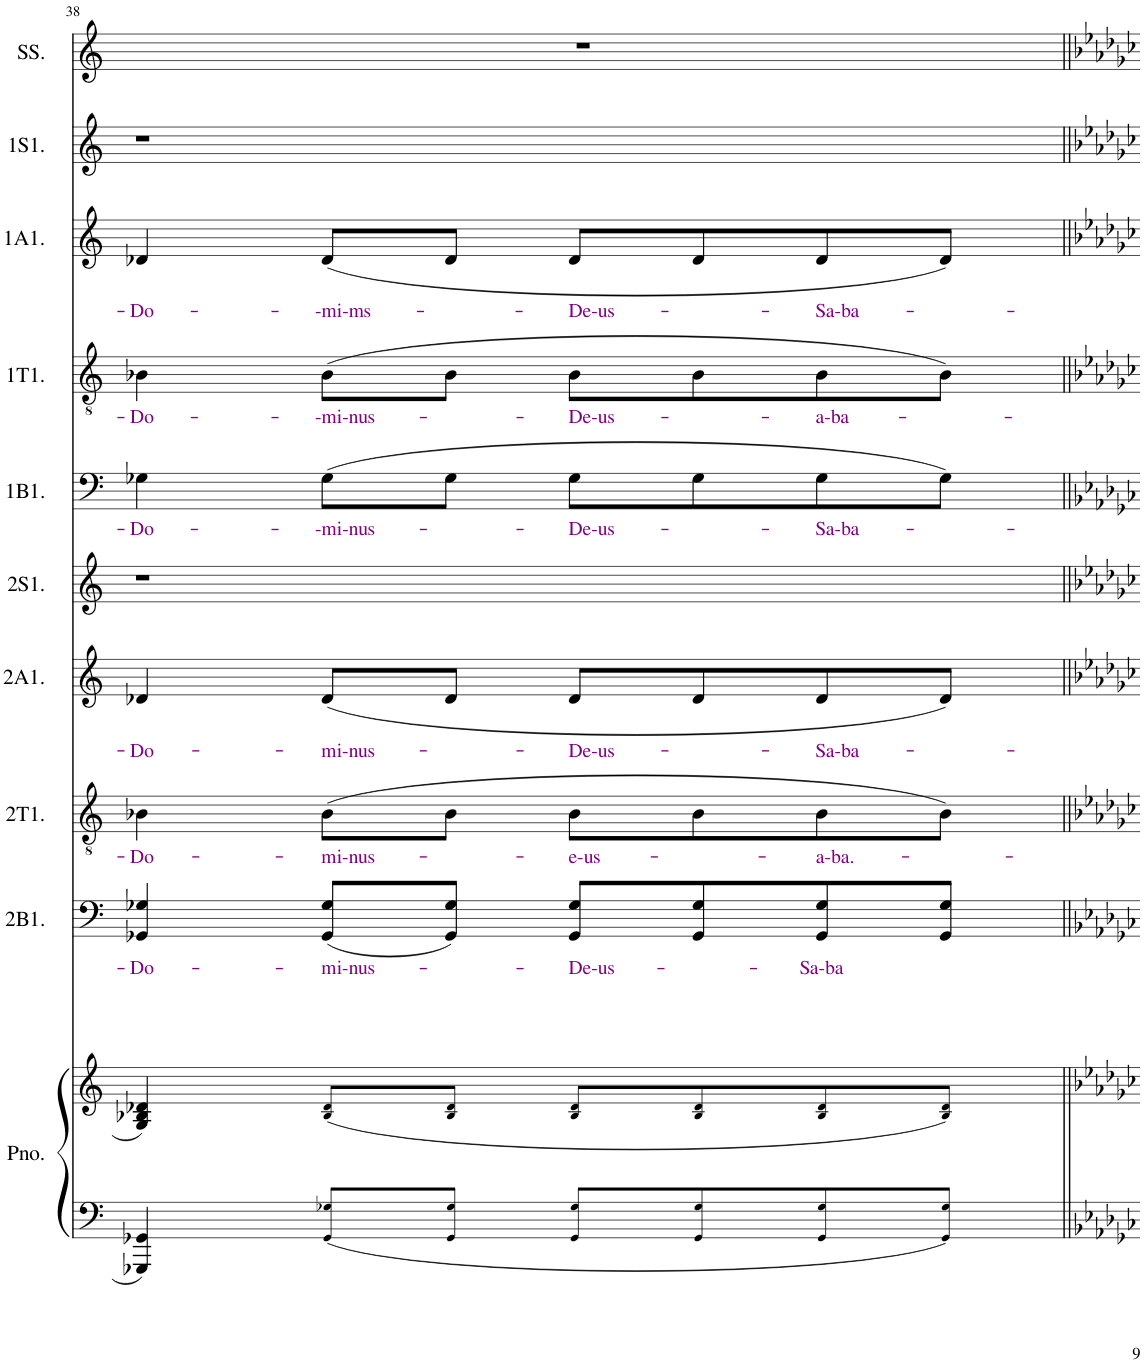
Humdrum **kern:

**kern	**kern	**kern	**text	**kern	**text	**kern	**text	**kern	**kern	**text	**kern	**text	**kern	**text	**kern	**kern
*part10	*part10	*part9	*part9	*part8	*part8	*part7	*part7	*part6	*part5	*part5	*part4	*part4	*part3	*part3	*part2	*part1
*staff11	*staff10	*staff9	*staff9	*staff8	*staff8	*staff7	*staff7	*staff6	*staff5	*staff5	*staff4	*staff4	*staff3	*staff3	*staff2	*staff1
*I"Piano	*	*I"C2 Bass 1	*	*I"C2 Tenor 1	*	*I"C2 Alto 1	*	*I"C1 Soprano 1	*I"C1 Bass 1	*	*I"C1 Tenor 1	*	*I"C1 Alto 1	*	*I"C1 Soprano 1	*I"Soprano Solo
*I'Pno.	*	*I'2B1.	*	*I'2T1.	*	*I'2A1.	*	*I'2S1.	*I'1B1.	*	*I'1T1.	*	*I'1A1.	*	*I'1S1.	*I'SS.
!!LO:PB:g=z
*clefF4	*clefG2	*clefF4	*	*clefGv2	*	*clefG2	*	*clefG2	*clefF4	*	*clefGv2	*	*clefG2	*	*clefG2	*clefG2
*	*	*	*	*	*	*Trd1c2	*	*	*	*	*	*	*Trd1c2	*	*	*
*k[]	*k[]	*k[]	*	*k[]	*	*k[]	*	*k[]	*k[]	*	*k[]	*	*k[]	*	*k[]	*k[]
*M4/4	*M4/4	*M4/4	*	*M4/4	*	*M4/4	*	*M4/4	*M4/4	*	*M4/4	*	*M4/4	*	*M4/4	*M4/4
*met(c)	*met(c)	*met(c)	*	*met(c)	*	*met(c)	*	*met(c)	*met(c)	*	*met(c)	*	*met(c)	*	*met(c)	*met(c)
=38	=38	=38	=38	=38	=38	=38	=38	=38	=38	=38	=38	=38	=38	=38	=38	=38
!	!	!	!LO:LY:b:color=#800080	!	!LO:LY:b:color=#800080	!	!LO:LY:b:color=#800080	!	!	!LO:LY:b:color=#800080	!	!LO:LY:b:color=#800080	!	!LO:LY:b:color=#800080	!	!
4GGG-X/ 4GG-X/	4G/ 4B-X/ 4d-X/	4GG-X/ 4G-X/	-Do-	4B-X\	-Do-	4d-X/	-Do-	1r	4G-X\	-Do-	4B-X\	-Do-	4d-X/	-Do-	1r	1r
!	!	!	!LO:LY:b:color=#800080	!	!LO:LY:b:color=#800080	!	!LO:LY:b:color=#800080	!	!	!LO:LY:b:color=#800080	!	!LO:LY:b:color=#800080	!	!LO:LY:b:color=#800080	!	!
8GG-!/ 8G-X!/L	(8B-!/ 8d-!/L	(8GG-/ 8G-/L	-mi-nus-	(8B-\L	-mi-nus-	(8d-/L	-mi-nus-	.	(8G-\L	--mi-nus-	(8B-\L	--mi-nus-	(8d-/L	--mi-ms-	.	.
8GG-!/ 8G-!/J	8B-!/ 8d-!/J	8GG-/ 8G-/J)	.	8B-\J	.	8d-/J	.	.	8G-\J	.	8B-\J	.	8d-/J	.	.	.
!	!	!	!LO:LY:b:color=#800080	!	!LO:LY:b:color=#800080	!	!LO:LY:b:color=#800080	!	!	!LO:LY:b:color=#800080	!	!LO:LY:b:color=#800080	!	!LO:LY:b:color=#800080	!	!
8GG-!/ 8G-!/L	8B-!/ 8d-!/L	8GG-/ 8G-/L	-De-us-	8B-\L	-e-us-	8d-/L	-De-us-	.	8G-\L	-De-us-	8B-\L	-De-us-	8d-/L	-De-us-	.	.
8GG-!/ 8G-!/	8B-!/ 8d-!/	8GG-/ 8G-/	.	8B-\	.	8d-/	.	.	8G-\	.	8B-\	.	8d-/	.	.	.
!	!	!	!LO:LY:b:color=#800080	!	!LO:LY:b:color=#800080	!	!LO:LY:b:color=#800080	!	!	!LO:LY:b:color=#800080	!	!LO:LY:b:color=#800080	!	!LO:LY:b:color=#800080	!	!
8GG-!/ 8G-!/	8B-!/ 8d-!/	8GG-/ 8G-/	-Sa-ba	8B-\	-a-ba.-	8d-/	-Sa-ba-	.	8G-\	-Sa-ba-	8B-\	-a-ba-	8d-/	-Sa-ba-	.	.
8GG-!/ 8G-!/J	8B-!/ 8d-!/J)	8GG-/ 8G-/J	.	8B-\J)	.	8d-/J)	.	.	8G-\J)	.	8B-\J)	.	8d-/J)	.	.	.
=||	=||	=||	=||	=||	=||	=||	=||	=||	=||	=||	=||	=||	=||	=||	=||	=||
*-	*-	*-	*-	*-	*-	*-	*-	*-	*-	*-	*-	*-	*-	*-	*-	*-
